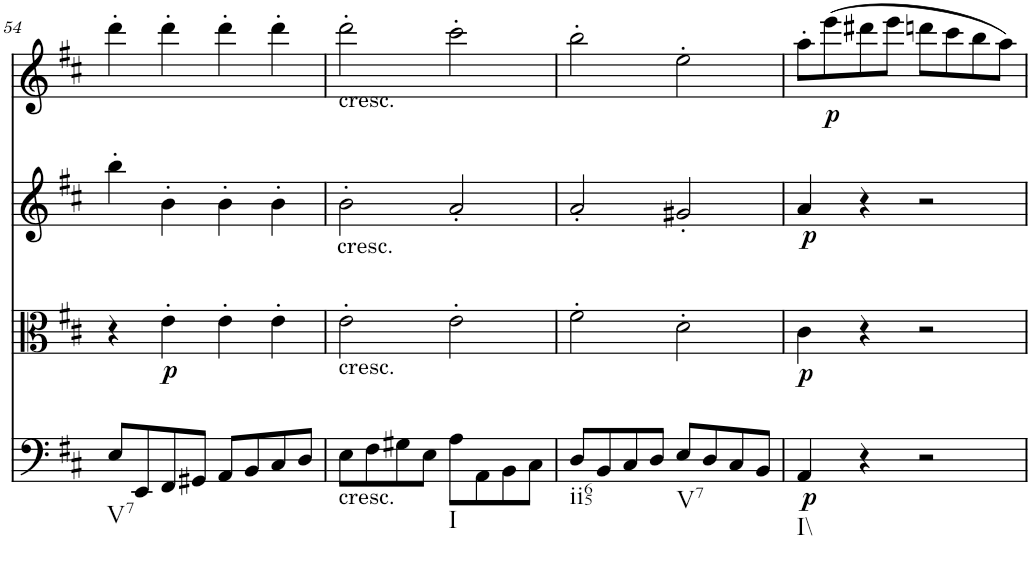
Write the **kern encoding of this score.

**kern	**dynam	**kern	**dynam	**kern	**dynam	**kern	**dynam
*part4	*part4	*part3	*part3	*part2	*part2	*part1	*part1
*staff4	*staff4	*staff3	*staff3	*staff2	*staff2	*staff1	*staff1
*I"Violoncello	*	*I"Viola	*	*I"Violin II	*	*I"Violin I	*
!!LO:PB:g=z
*clefF4	*	*clefC3	*	*clefG2	*	*clefG2	*
*k[f#c#]	*	*k[f#c#]	*	*k[f#c#]	*	*k[f#c#]	*
*M2/2	*	*M2/2	*	*M2/2	*	*M2/2	*
=54	=54	=54	=54	=54	=54	=54	=54
!LO:TX:b:t=V7	!	!	!	!	!	!	!
8E/L	.	4r	.	4bb'\	.	4ddd'\	.
8EE/	.	.	.	.	.	.	.
!	!	!	!LO:DY:b	!	!	!	!
8FF#/	.	4e'\	p	4b'\	.	4ddd'\	.
8GG#X/J	.	.	.	.	.	.	.
8AA/L	.	4e'\	.	4b'\	.	4ddd'\	.
8BB/	.	.	.	.	.	.	.
8C#/	.	4e'\	.	4b'\	.	4ddd'\	.
8D/J	.	.	.	.	.	.	.
=55	=55	=55	=55	=55	=55	=55	=55
!	!	!	!	!	!	!LO:TX:a:t=cresc.	!
!	!	!	!	!LO:TX:b:t=cresc.	!	!	!
!	!	!LO:TX:b:t=cresc.	!	!	!	!	!
!LO:TX:b:t=cresc.	!	!	!	!	!	!	!
8E\L	.	2e'\	.	2b'\	.	2ddd'\	.
8F#\	.	.	.	.	.	.	.
8G#X\	.	.	.	.	.	.	.
8E\J	.	.	.	.	.	.	.
!LO:TX:b:t=I	!	!	!	!	!	!	!
8A\L	.	2e'\	.	2a'/	.	2ccc#'\	.
8AA\	.	.	.	.	.	.	.
8BB\	.	.	.	.	.	.	.
8C#\J	.	.	.	.	.	.	.
=56	=56	=56	=56	=56	=56	=56	=56
!LO:TX:b:t=ii65	!	!	!	!	!	!	!
8D/L	.	2f#'\	.	2a'/	.	2bb'\	.
8BB/	.	.	.	.	.	.	.
8C#/	.	.	.	.	.	.	.
8D/J	.	.	.	.	.	.	.
!LO:TX:b:t=V7	!	!	!	!	!	!	!
8E/L	.	2d'\	.	2g#X'/	.	2ee'\	.
8D/	.	.	.	.	.	.	.
8C#/	.	.	.	.	.	.	.
8BB/J	.	.	.	.	.	.	.
=57	=57	=57	=57	=57	=57	=57	=57
!LO:TX:b:t=I\\	!	!	!	!	!	!	!
!	!LO:DY:b	!	!LO:DY:b	!	!LO:DY:b	!	!
4AA/	p	4c#\	p	4a/	p	8aa'\L	.
!	!	!	!	!	!	!	!LO:DY:b
.	.	.	.	.	.	(8eee\	p
4r	.	4r	.	4r	.	8ddd#X\	.
.	.	.	.	.	.	8eee\J	.
2r	.	2r	.	2r	.	8dddn\L	.
.	.	.	.	.	.	8ccc#\	.
.	.	.	.	.	.	8bb\	.
.	.	.	.	.	.	8aa\J)	.
=	=	=	=	=	=	=	=
*-	*-	*-	*-	*-	*-	*-	*-
